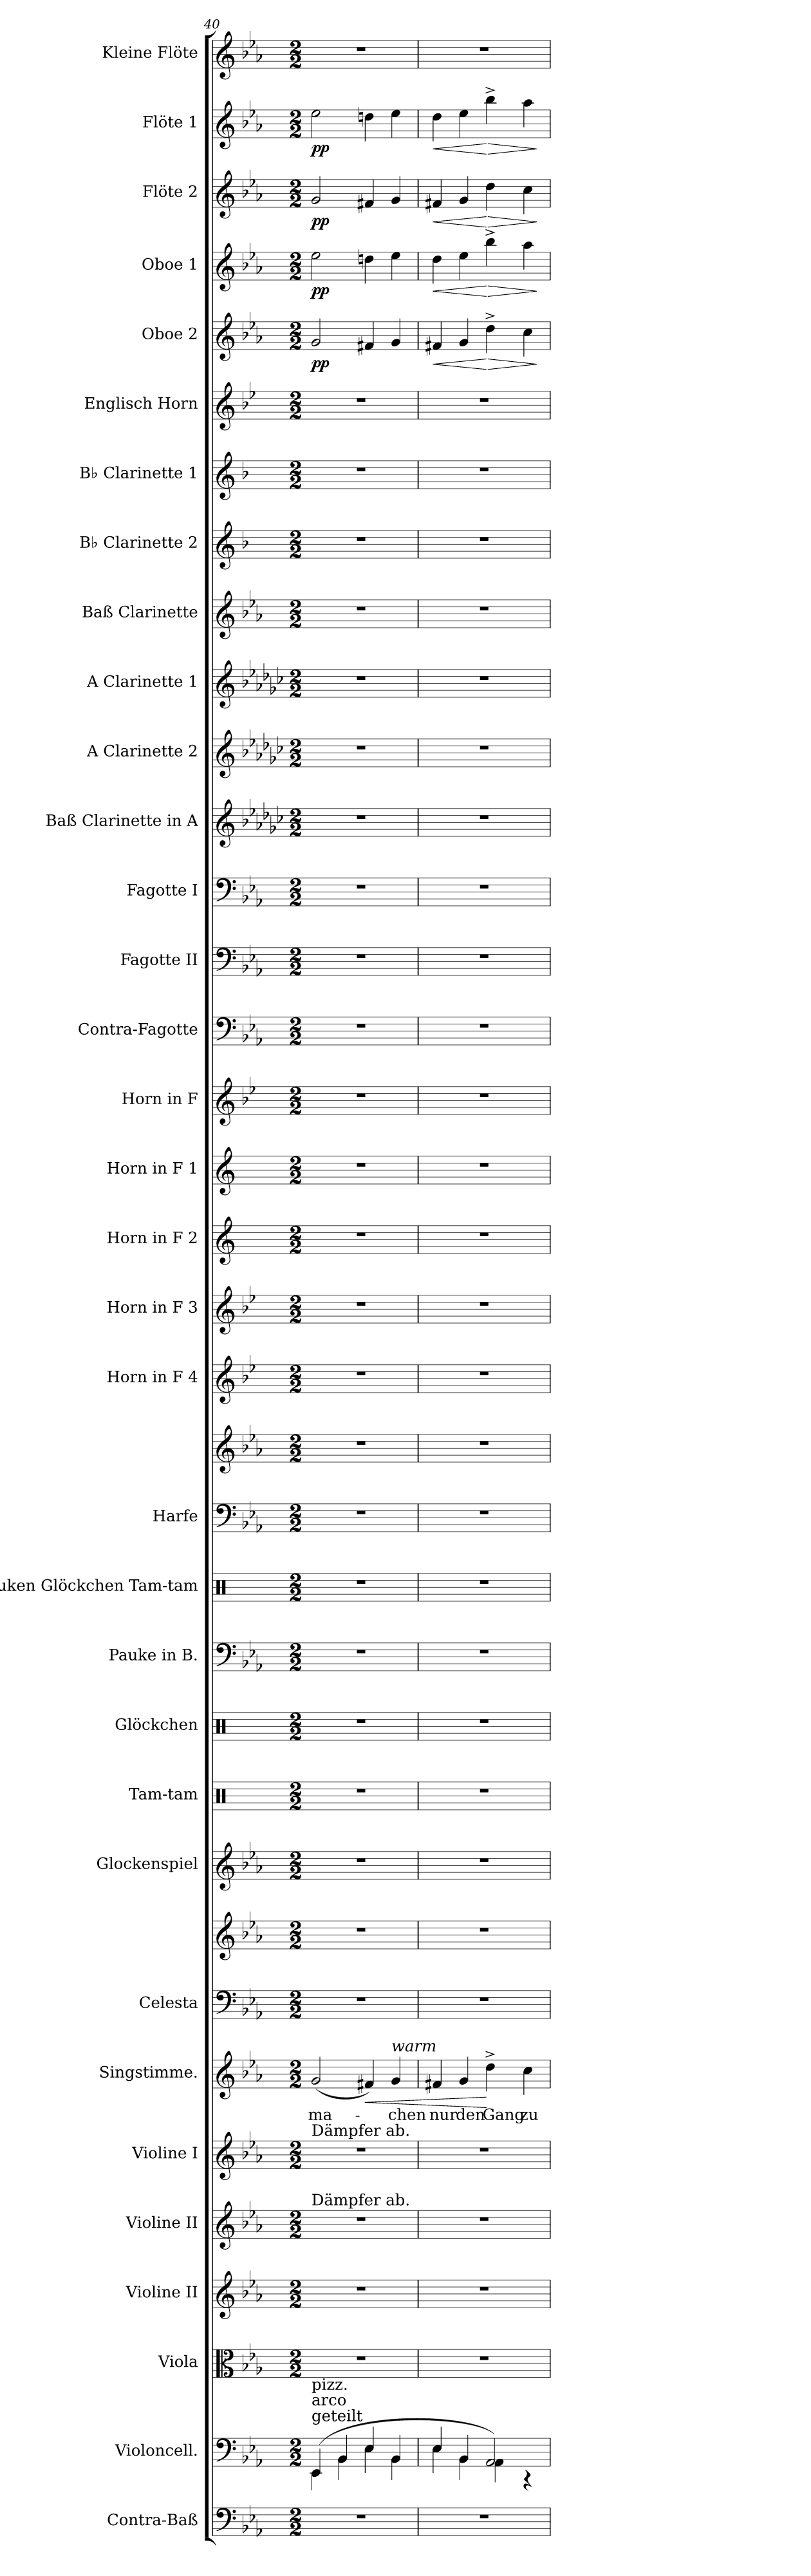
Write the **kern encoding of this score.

**kern	**kern	**kern	**kern	**kern	**kern	**kern	**text	**dynam	**kern	**kern	**kern	**kern	**kern	**kern	**kern	**kern	**kern	**kern	**kern	**kern	**kern	**kern	**kern	**kern	**kern	**kern	**kern	**kern	**kern	**kern	**kern	**kern	**kern	**dynam	**kern	**dynam	**kern	**dynam	**kern	**dynam	**kern
*part34	*part33	*part32	*part31	*part30	*part29	*part28	*part28	*part28	*part27	*part27	*part26	*part25	*part24	*part23	*part22	*part21	*part21	*part20	*part19	*part18	*part17	*part16	*part15	*part14	*part13	*part12	*part11	*part10	*part9	*part8	*part7	*part6	*part5	*part5	*part4	*part4	*part3	*part3	*part2	*part2	*part1
*staff36	*staff35	*staff34	*staff33	*staff32	*staff31	*staff30	*staff30	*staff30	*staff29	*staff28	*staff27	*staff26	*staff25	*staff24	*staff23	*staff22	*staff21	*staff20	*staff19	*staff18	*staff17	*staff16	*staff15	*staff14	*staff13	*staff12	*staff11	*staff10	*staff9	*staff8	*staff7	*staff6	*staff5	*staff5	*staff4	*staff4	*staff3	*staff3	*staff2	*staff2	*staff1
*I"Contra-Baß	*I"Violoncell.	*I"Viola	*I"Violine II	*I"Violine II	*I"Violine I	*I"Singstimme.	*	*	*I"Celesta	*	*I"Glockenspiel	*I"Tam-tam	*I"Glöckchen	*I"Pauke in B.	*I"Pauken Glöckchen Tam-tam	*I"Harfe	*	*I"Horn in F 4	*I"Horn in F 3	*I"Horn in F 2	*I"Horn in F 1	*I"Horn in F	*I"Contra-Fagotte	*I"Fagotte II	*I"Fagotte I	*I"Baß Clarinette in A	*I"A Clarinette 2	*I"A Clarinette 1	*I"Baß Clarinette	*I"B♭ Clarinette 2	*I"B♭ Clarinette 1	*I"Englisch Horn	*I"Oboe 2	*	*I"Oboe 1	*	*I"Flöte 2	*	*I"Flöte 1	*	*I"Kleine Flöte
*I'C.-B.	*I'Vc.	*I'Vla.	*I'Vln. II	*I'Vln. II	*I'Vln. I	*I'Sgst.	*	*	*I'Cel.	*	*I'Glk.	*I'Tam-tam	*I'Gl.	*I'Pauke	*I'Tam-tam	*I'Hfe.	*	*I'Hn. 4	*I'Hn. 3	*I'Hn. 2	*I'Hn. 1	*	*I'C.-Fg.	*I'Fg. II	*I'Fg. I	*	*I'A Cl. 2	*I'A Cl. 1	*I'B. Cl.	*I'B♭ Cl. 2	*I'B♭ Cl. 1	*I'E. H.	*I'Ob. 2	*	*I'Ob. 1	*	*I'Fl. 2	*	*I'Fl. 1	*	*I'Kl. Fl.
!!LO:PB:g=z
*clefF4	*clefF4	*clefC3	*clefG2	*clefG2	*clefG2	*clefG2	*	*	*clefF4	*clefG2	*clefG2	*clefX	*clefX	*clefF4	*clefX	*clefF4	*clefG2	*clefG2	*clefG2	*clefG2	*clefG2	*clefG2	*clefF4	*clefF4	*clefF4	*clefG2	*clefG2	*clefG2	*clefG2	*clefG2	*clefG2	*clefG2	*clefG2	*	*clefG2	*	*clefG2	*	*clefG2	*	*clefG2
*ITrd7c12	*	*	*	*	*	*	*	*	*ITrd-7c-12	*ITrd-7c-12	*ITrd-14c-24	*	*	*	*	*	*	*ITrd4c7	*ITrd4c7	*ITrd4c7	*ITrd4c7	*ITrd4c7	*ITrd7c12	*	*	*ITrd2c3	*ITrd2c3	*ITrd2c3	*ITrd8c14	*ITrd1c2	*ITrd1c2	*ITrd4c7	*	*	*	*	*	*	*	*	*ITrd-7c-12
*k[b-e-a-]	*k[b-e-a-]	*k[b-e-a-]	*k[b-e-a-]	*k[b-e-a-]	*k[b-e-a-]	*k[b-e-a-]	*	*	*k[b-e-a-]	*k[b-e-a-]	*k[b-e-a-]	*k[]	*k[]	*k[b-e-a-]	*k[]	*k[b-e-a-]	*k[b-e-a-]	*k[b-e-a-]	*k[b-e-a-]	*k[b-]	*k[b-]	*k[b-e-a-]	*k[b-e-a-]	*k[b-e-a-]	*k[b-e-a-]	*k[b-e-a-]	*k[b-e-a-]	*k[b-e-a-]	*k[b-e-a-]	*k[b-e-a-]	*k[b-e-a-]	*k[b-e-a-]	*k[b-e-a-]	*	*k[b-e-a-]	*	*k[b-e-a-]	*	*k[b-e-a-]	*	*k[b-e-a-]
*M2/2	*M2/2	*M2/2	*M2/2	*M2/2	*M2/2	*M2/2	*	*	*M2/2	*M2/2	*M2/2	*M2/2	*M2/2	*M2/2	*M2/2	*M2/2	*M2/2	*M2/2	*M2/2	*M2/2	*M2/2	*M2/2	*M2/2	*M2/2	*M2/2	*M2/2	*M2/2	*M2/2	*M2/2	*M2/2	*M2/2	*M2/2	*M2/2	*	*M2/2	*	*M2/2	*	*M2/2	*	*M2/2
=40	=40	=40	=40	=40	=40	=40	=40	=40	=40	=40	=40	=40	=40	=40	=40	=40	=40	=40	=40	=40	=40	=40	=40	=40	=40	=40	=40	=40	=40	=40	=40	=40	=40	=40	=40	=40	=40	=40	=40	=40	=40
*	*^	*	*	*^	*	*	*	*	*	*	*	*	*	*	*	*	*	*	*	*	*	*	*	*	*	*	*	*	*	*	*	*	*	*	*	*	*	*	*	*	*
!	!	!	!	!	!	!	!LO:TX:a:t=Dämpfer ab.	!	!	!	!	!	!	!	!	!	!	!	!	!	!	!	!	!	!	!	!	!	!	!	!	!	!	!	!	!	!	!	!	!	!	!	!
!	!	!	!	!	!LO:TX:a:t=Dämpfer ab.	!	!	!	!	!	!	!	!	!	!	!	!	!	!	!	!	!	!	!	!	!	!	!	!	!	!	!	!	!	!	!	!	!	!	!	!	!	!
!	!LO:TX:a:t=geteilt	!	!	!	!	!	!	!	!	!	!	!	!	!	!	!	!	!	!	!	!	!	!	!	!	!	!	!	!	!	!	!	!	!	!	!	!	!	!	!	!	!	!
!	!LO:TX:a:t=arco	!	!	!	!	!	!	!	!	!	!	!	!	!	!	!	!	!	!	!	!	!	!	!	!	!	!	!	!	!	!	!	!	!	!	!	!	!	!	!	!	!	!
!	!LO:TX:a:t=pizz.	!	!	!	!	!	!	!	!	!	!	!	!	!	!	!	!	!	!	!	!	!	!	!	!	!	!	!	!	!	!	!	!	!	!	!	!	!	!	!	!	!	!
!	!	!	!	!	!	!	!	!	!LO:LY:b	!	!	!	!	!	!	!	!	!	!	!	!	!	!	!	!	!	!	!	!	!	!	!	!	!	!	!LO:DY:b	!	!LO:DY:b	!	!LO:DY:b	!	!LO:DY:b	!
1r	(4EE-/	4EE-\	1r	1r	1r	1gyy	1r	(2g/	ma-	.	1r	1r	1r	1r	1r	1r	1r	1r	1r	1r	1r	1r	1r	1r	1r	1r	1r	1r	1r	1r	1r	1r	1r	1r	2g/	pp	2ee-\	pp	2g/	pp	2ee-\	pp	1r
.	4BB-/	4BB-\	.	.	.	.	.	.	.	.	.	.	.	.	.	.	.	.	.	.	.	.	.	.	.	.	.	.	.	.	.	.	.	.	.	.	.	.	.	.	.	.	.
!	!	!	!	!	!	!	!	!	!	!LO:HP:b	!	!	!	!	!	!	!	!	!	!	!	!	!	!	!	!	!	!	!	!	!	!	!	!	!	!	!	!	!	!	!	!	!
.	4E-/	4E-\	.	.	.	.	.	4f#X/)	.	<	.	.	.	.	.	.	.	.	.	.	.	.	.	.	.	.	.	.	.	.	.	.	.	.	4f#X/	.	4ddn\	.	4f#X/	.	4ddn\	.	.
!	!	!	!	!	!	!	!	!LO:TX:a:i:t=warm	!	!	!	!	!	!	!	!	!	!	!	!	!	!	!	!	!	!	!	!	!	!	!	!	!	!	!	!	!	!	!	!	!	!	!
!	!	!	!	!	!	!	!	!	!LO:LY:b	!	!	!	!	!	!	!	!	!	!	!	!	!	!	!	!	!	!	!	!	!	!	!	!	!	!	!	!	!	!	!	!	!	!
.	4BB-/	4BB-\	.	.	.	.	.	4g/	-chen	.	.	.	.	.	.	.	.	.	.	.	.	.	.	.	.	.	.	.	.	.	.	.	.	.	4g/	.	4ee-\	.	4g/	.	4ee-\	.	.
*	*	*	*	*	*v	*v	*	*	*	*	*	*	*	*	*	*	*	*	*	*	*	*	*	*	*	*	*	*	*	*	*	*	*	*	*	*	*	*	*	*	*	*	*
=41	=41	=41	=41	=41	=41	=41	=41	=41	=41	=41	=41	=41	=41	=41	=41	=41	=41	=41	=41	=41	=41	=41	=41	=41	=41	=41	=41	=41	=41	=41	=41	=41	=41	=41	=41	=41	=41	=41	=41	=41	=41	=41
!	!	!	!	!	!	!	!	!LO:LY:b	!	!	!	!	!	!	!	!	!	!	!	!	!	!	!	!	!	!	!	!	!	!	!	!	!	!	!LO:HP:b	!	!LO:HP:b	!	!LO:HP:b	!	!LO:HP:b	!
1r	4E-/	4E-\	1r	1r	1r	1r	4f#X/	nur	.	1r	1r	1r	1r	1r	1r	1r	1r	1r	1r	1r	1r	1r	1r	1r	1r	1r	1r	1r	1r	1r	1r	1r	1r	4f#X/	<	4dd\	<	4f#X/	<	4dd\	<	1r
!	!	!	!	!	!	!	!	!LO:LY:b	!	!	!	!	!	!	!	!	!	!	!	!	!	!	!	!	!	!	!	!	!	!	!	!	!	!	!	!	!	!	!	!	!	!
.	4BB-/	4BB-\	.	.	.	.	4g/	den	.	.	.	.	.	.	.	.	.	.	.	.	.	.	.	.	.	.	.	.	.	.	.	.	.	4g/	.	4ee-\	.	4g/	.	4ee-\	.	.
!	!	!	!	!	!	!	!	!LO:LY:b	!	!	!	!	!	!	!	!	!	!	!	!	!	!	!	!	!	!	!	!	!	!	!	!	!	!	!LO:HP:n=1:b	!	!LO:HP:n=1:b	!	!LO:HP:n=1:b	!	!LO:HP:n=1:b	!
.	2AA-/)	4AA-\	.	.	.	.	4dd^\	Gang	[	.	.	.	.	.	.	.	.	.	.	.	.	.	.	.	.	.	.	.	.	.	.	.	.	4dd^\	[ >	4bb-^\	[ >	4dd\	[ >	4bb-^\	[ >	.
!	!	!	!	!	!	!	!	!LO:LY:b	!	!	!	!	!	!	!	!	!	!	!	!	!	!	!	!	!	!	!	!	!	!	!	!	!	!	!	!	!	!	!	!	!	!
.	.	4r	.	.	.	.	4cc\	zu	.	.	.	.	.	.	.	.	.	.	.	.	.	.	.	.	.	.	.	.	.	.	.	.	.	4cc\	.	4aa-\	.	4cc\	.	4aa-\	.	.
*	*v	*v	*	*	*	*	*	*	*	*	*	*	*	*	*	*	*	*	*	*	*	*	*	*	*	*	*	*	*	*	*	*	*	*	*	*	*	*	*	*	*	*
.	.	.	.	.	.	.	.	.	.	.	.	.	.	.	.	.	.	.	.	.	.	.	.	.	.	.	.	.	.	.	.	.	.	]	.	]	.	]	.	]	.
=	=	=	=	=	=	=	=	=	=	=	=	=	=	=	=	=	=	=	=	=	=	=	=	=	=	=	=	=	=	=	=	=	=	=	=	=	=	=	=	=	=
*-	*-	*-	*-	*-	*-	*-	*-	*-	*-	*-	*-	*-	*-	*-	*-	*-	*-	*-	*-	*-	*-	*-	*-	*-	*-	*-	*-	*-	*-	*-	*-	*-	*-	*-	*-	*-	*-	*-	*-	*-	*-
